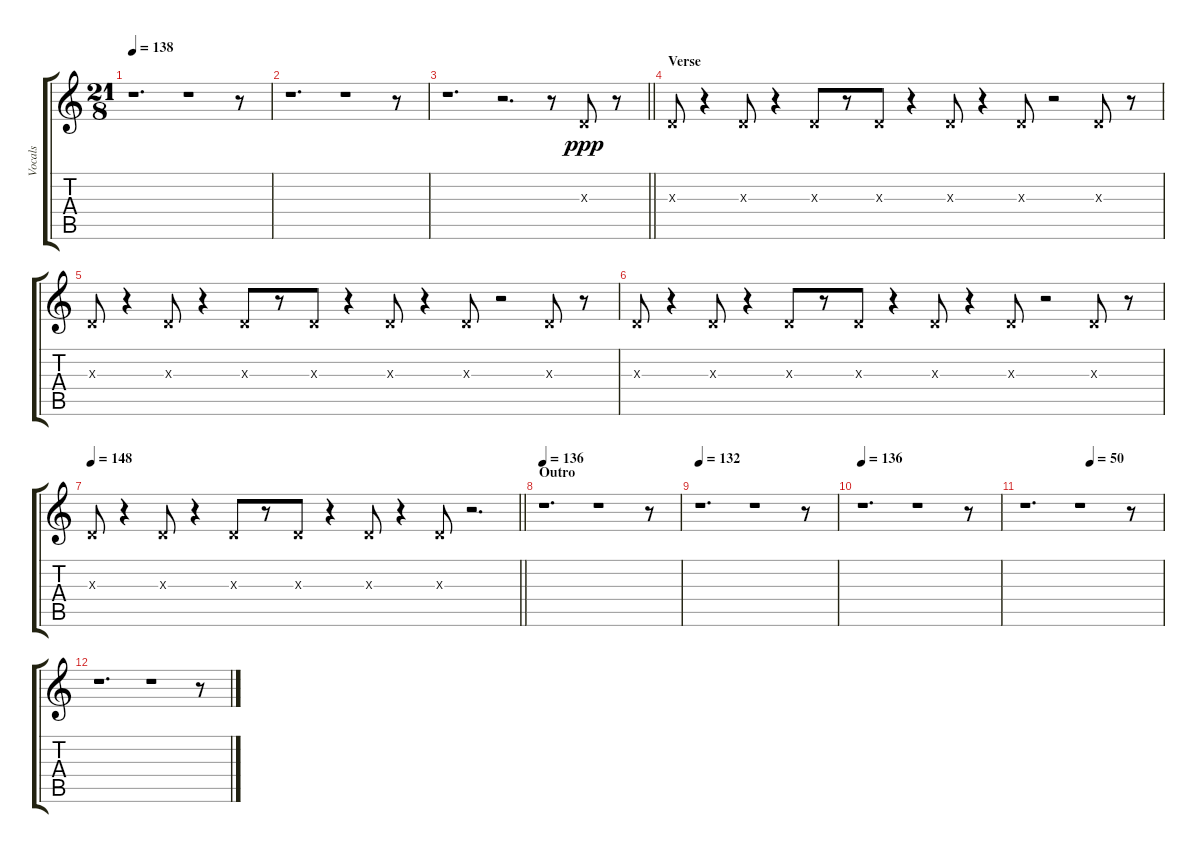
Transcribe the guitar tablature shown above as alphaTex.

\track ("Vocals" "Vocals") {instrument clarinet}
\staff {score tabs}
\tuning (E4 B3 G3 D3 A2 D2) {hide}
\ts (21 8)
\tempo 138
\clef g2
\ks c
r.1{d dy f} r.1 r.8 |
r.1{d} r.1 r.8 |
\barLineRight lightlight
r.1{d} r.2{d} r.8 7.3{x}.8{dy ppp} r.8 |
\section ("" "Verse")
7.3{x}.8 r.4 7.3{x}.8 r.4 7.3{x}.8 r.8 7.3{x}.8 r.4 7.3{x}.8 r.4 7.3{x}.8 r.2 7.3{x}.8 r.8 |
7.3{x}.8 r.4 7.3{x}.8 r.4 7.3{x}.8 r.8 7.3{x}.8 r.4 7.3{x}.8 r.4 7.3{x}.8 r.2 7.3{x}.8 r.8 |
7.3{x}.8 r.4 7.3{x}.8 r.4 7.3{x}.8 r.8 7.3{x}.8 r.4 7.3{x}.8 r.4 7.3{x}.8 r.2 7.3{x}.8 r.8 |
\tempo 148
\barLineRight lightlight
7.3{x}.8 r.4 7.3{x}.8 r.4 7.3{x}.8 r.8 7.3{x}.8 r.4 7.3{x}.8 r.4 7.3{x}.8 r.2{d} |
\section ("" "Outro")
\tempo 136
r.1{d} r.1 r.8 |
\tempo 132
r.1{d} r.1 r.8 |
\tempo 136
r.1{d} r.1 r.8 |
\tempo (50 0.47619047619047616)
r.1{d} r.1 r.8 |
r.1{d} r.1 r.8
